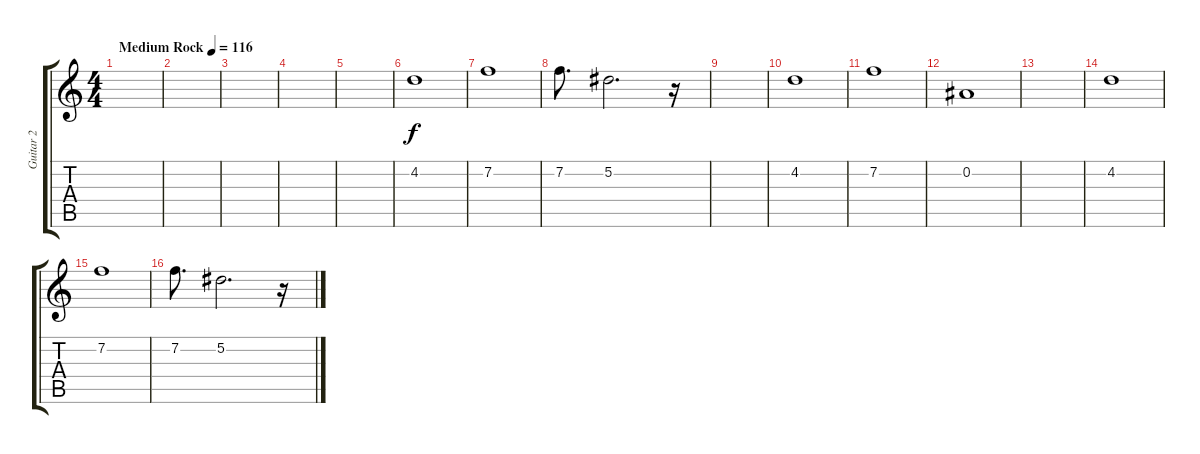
\track ("Guitar 2" "Guitar 2") {instrument overdrivenguitar}
\staff {score tabs}
\tuning (Eb4 Bb3 Gb3 Db3 Ab2 Eb2) {hide}
\ts (4 4)
\tempo (116 "Medium Rock")
\clef g2
\ks c
|
|
|
|
|
4.2.1 |
7.2.1 |
7.2.8{d} 5.2.2{d} r.16 |
|
4.2.1 |
7.2.1 |
0.2.1 |
|
4.2.1 |
7.2.1 |
7.2.8{d} 5.2.2{d} r.16
